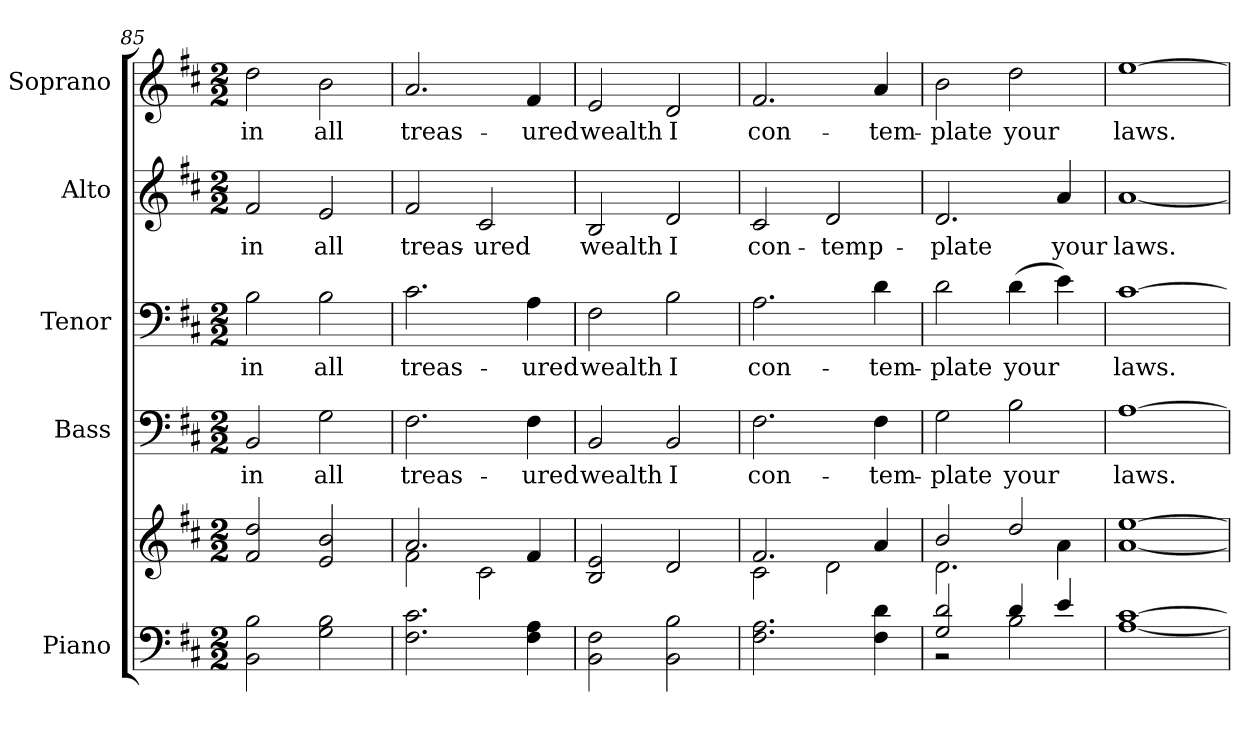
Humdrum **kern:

**kern	**kern	**kern	**text	**kern	**text	**kern	**text	**kern	**text
*part5	*part5	*part4	*part4	*part3	*part3	*part2	*part2	*part1	*part1
*staff6	*staff5	*staff4	*staff4	*staff3	*staff3	*staff2	*staff2	*staff1	*staff1
*I"Piano	*	*I"Bass	*	*I"Tenor	*	*I"Alto	*	*I"Soprano	*
*I'Pno.	*	*I'B.	*	*I'T.	*	*I'A.	*	*I'S.	*
*clefF4	*clefG2	*clefF4	*	*clefF4	*	*clefG2	*	*clefG2	*
*k[f#c#]	*k[f#c#]	*k[f#c#]	*	*k[f#c#]	*	*k[f#c#]	*	*k[f#c#]	*
*D:	*D:	*D:	*	*D:	*	*D:	*	*D:	*
*M2/2	*M2/2	*M2/2	*	*M2/2	*	*M2/2	*	*M2/2	*
=85	=85	=85	=85	=85	=85	=85	=85	=85	=85
!	!	!	!LO:LY:b:color=#000000	!	!	!	!	!	!
!	!	!	!	!	!LO:LY:b:color=#000000	!	!	!	!
!	!	!	!	!	!	!	!LO:LY:b:color=#000000	!	!
!	!	!	!	!	!	!	!	!	!LO:LY:b:color=#000000
2BBi\ 2Bi	2f#i/ 2ddi	2BBi/	in	2Bi\	in	2f#i/	in	2ddi\	in
!	!	!	!LO:LY:b:color=#000000	!	!	!	!	!	!
!	!	!	!	!	!LO:LY:b:color=#000000	!	!	!	!
!	!	!	!	!	!	!	!LO:LY:b:color=#000000	!	!
!	!	!	!	!	!	!	!	!	!LO:LY:b:color=#000000
2Gi\ 2Bi	2ei/ 2bi	2Gi\	all	2Bi\	all	2ei/	all	2bi\	all
=86	=86	=86	=86	=86	=86	=86	=86	=86	=86
*	*^	*	*	*	*	*	*	*	*
!	!	!	!	!LO:LY:b:color=#000000	!	!	!	!	!	!
!	!	!	!	!	!	!LO:LY:b:color=#000000	!	!	!	!
!	!	!	!	!	!	!	!	!LO:LY:b:color=#000000	!	!
!	!	!	!	!	!	!	!	!	!	!LO:LY:b:color=#000000
2.F#i\ 2.c#i	2.ai/	2f#i\	2.F#i\	treas-	2.c#i\	treas-	2f#i/	treas-	2.ai/	treas-
!	!	!	!	!	!	!	!	!LO:LY:b:color=#000000	!	!
.	.	2c#i\	.	.	.	.	2c#i/	-ured	.	.
!	!	!	!	!LO:LY:b:color=#000000	!	!	!	!	!	!
!	!	!	!	!	!	!LO:LY:b:color=#000000	!	!	!	!
!	!	!	!	!	!	!	!	!	!	!LO:LY:b:color=#000000
4F#i\ 4Ai	4f#i/	.	4F#i\	-ured	4Ai\	-ured	.	.	4f#i/	-ured
*	*v	*v	*	*	*	*	*	*	*	*
=87	=87	=87	=87	=87	=87	=87	=87	=87	=87
!	!	!	!LO:LY:b:color=#000000	!	!	!	!	!	!
!	!	!	!	!	!LO:LY:b:color=#000000	!	!	!	!
!	!	!	!	!	!	!	!LO:LY:b:color=#000000	!	!
!	!	!	!	!	!	!	!	!	!LO:LY:b:color=#000000
2BBi\ 2F#i	2Bi/ 2ei	2BBi/	wealth	2F#i\	wealth	2Bi/	wealth	2ei/	wealth
!	!	!	!LO:LY:b:color=#000000	!	!	!	!	!	!
!	!	!	!	!	!LO:LY:b:color=#000000	!	!	!	!
!	!	!	!	!	!	!	!LO:LY:b:color=#000000	!	!
!	!	!	!	!	!	!	!	!	!LO:LY:b:color=#000000
2BBi\ 2Bi	2di/	2BBi/	I	2Bi\	I	2di/	I	2di/	I
=88	=88	=88	=88	=88	=88	=88	=88	=88	=88
*	*^	*	*	*	*	*	*	*	*
!	!	!	!	!LO:LY:b:color=#000000	!	!	!	!	!	!
!	!	!	!	!	!	!LO:LY:b:color=#000000	!	!	!	!
!	!	!	!	!	!	!	!	!LO:LY:b:color=#000000	!	!
!	!	!	!	!	!	!	!	!	!	!LO:LY:b:color=#000000
2.F#i\ 2.Ai	2.f#i/	2c#i\	2.F#i\	con-	2.Ai\	con-	2c#i/	con-	2.f#i/	con-
!	!	!	!	!	!	!	!	!LO:LY:b:color=#000000	!	!
.	.	2di\	.	.	.	.	2di/	-temp-	.	.
!	!	!	!	!LO:LY:b:color=#000000	!	!	!	!	!	!
!	!	!	!	!	!	!LO:LY:b:color=#000000	!	!	!	!
!	!	!	!	!	!	!	!	!	!	!LO:LY:b:color=#000000
4F#i\ 4di	4ai/	.	4F#i\	-tem-	4di\	-tem-	.	.	4ai/	-tem-
=89	=89	=89	=89	=89	=89	=89	=89	=89	=89	=89
*^	*	*	*	*	*	*	*	*	*	*
!	!	!	!	!	!LO:LY:b:color=#000000	!	!	!	!	!	!
!	!	!	!	!	!	!	!LO:LY:b:color=#000000	!	!	!	!
!	!	!	!	!	!	!	!	!	!LO:LY:b:color=#000000	!	!
!	!	!	!	!	!	!	!	!	!	!	!LO:LY:b:color=#000000
2Gi/ 2di	2r	2bi/	2.di\	2Gi\	-plate	2di\	-plate	2.di/	-plate	2bi\	-plate
!	!	!	!	!	!LO:LY:b:color=#000000	!	!	!	!	!	!
!	!	!	!	!	!	!	!LO:LY:b:color=#000000	!	!	!	!
!	!	!	!	!	!	!	!	!	!	!	!LO:LY:b:color=#000000
4di/	2Bi\	2ddi/	.	2Bi\	your	(4di\	your	.	.	2ddi\	your
!	!	!	!	!	!	!	!	!	!LO:LY:b:color=#000000	!	!
4ei/	.	.	4ai\	.	.	4ei\)	.	4ai/	your	.	.
*v	*v	*	*	*	*	*	*	*	*	*	*
*	*v	*v	*	*	*	*	*	*	*	*
!!LO:PB:g=z
=90	=90	=90	=90	=90	=90	=90	=90	=90	=90
*	*^	*	*	*	*	*	*	*	*
!	!	!	!	!LO:LY:b:color=#000000	!	!	!	!	!	!
*	*v	*v	*	*	*	*	*	*	*	*
*	*^	*	*	*	*	*	*	*	*
!	!	!	!	!	!	!LO:LY:b:color=#000000	!	!	!	!
*	*v	*v	*	*	*	*	*	*	*	*
*	*^	*	*	*	*	*	*	*	*
!	!	!	!	!	!	!	!	!LO:LY:b:color=#000000	!	!
*	*v	*v	*	*	*	*	*	*	*	*
*	*^	*	*	*	*	*	*	*	*
!	!	!	!	!	!	!	!	!	!	!LO:LY:b:color=#000000
*	*v	*v	*	*	*	*	*	*	*	*
[<1Ai [>1c#i	[<1ai [>1eei	[>1Ai	laws.	[>1c#i	laws.	[<1ai	laws.	[>1eei	laws.
=	=	=	=	=	=	=	=	=	=
*-	*-	*-	*-	*-	*-	*-	*-	*-	*-
